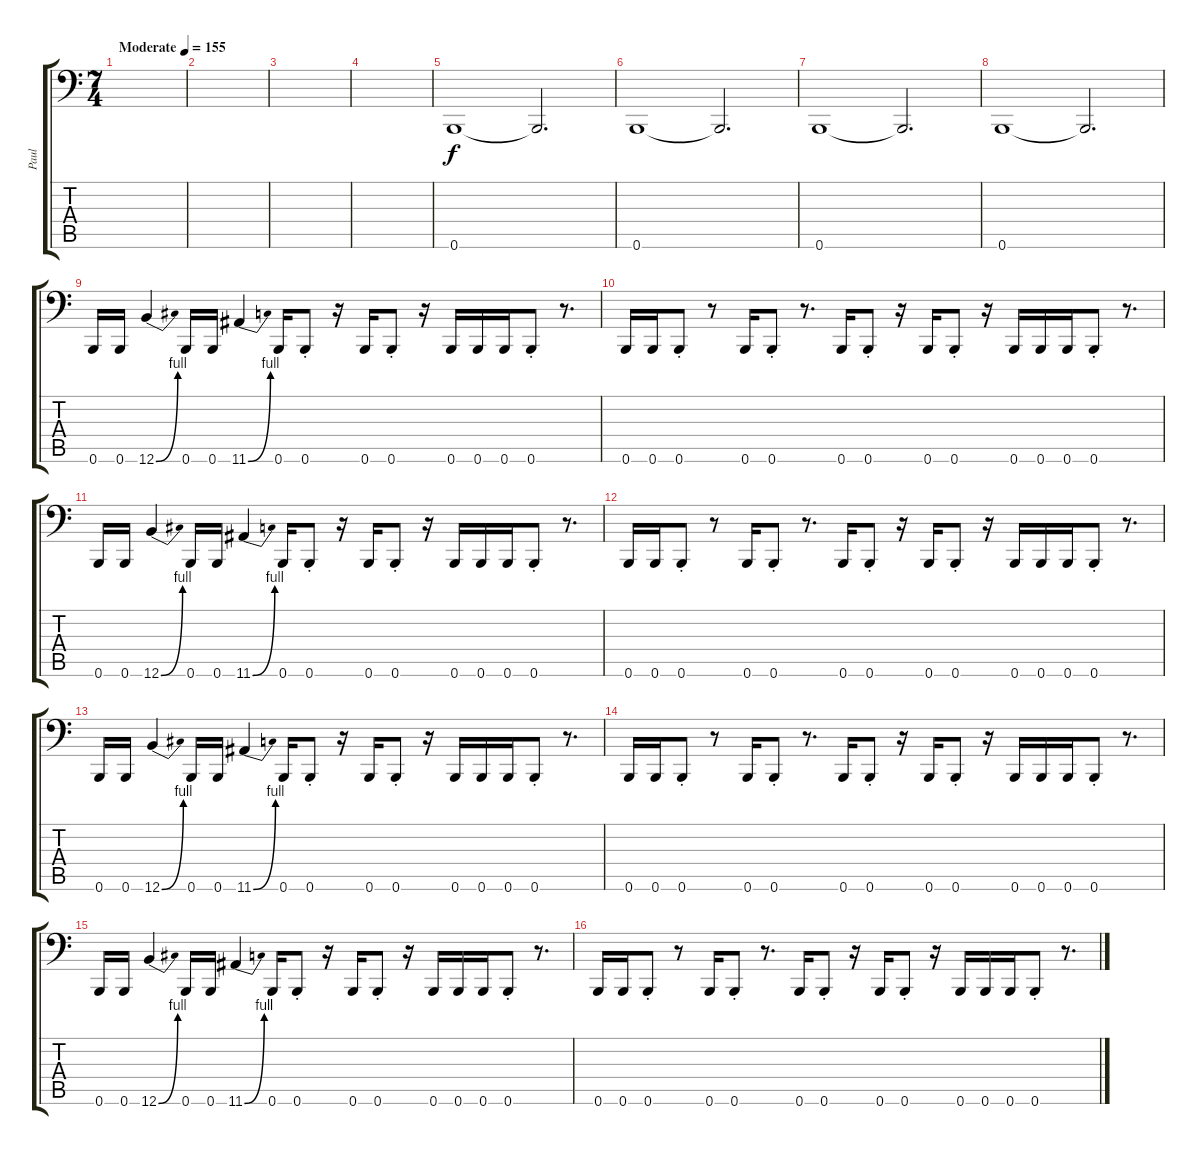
\track ("Paul" "Paul") {instrument electricbassfinger}
\staff {score tabs}
\tuning (Db3 Ab2 E2 B1 Gb1 B0) {hide}
\ts (7 4)
\tempo (155 "Moderate")
\clef f4
\ks c
|
|
|
|
0.6.1 0.6{t}.2{d} |
0.6.1 0.6{t}.2{d} |
0.6.1 0.6{t}.2{d} |
0.6.1 0.6{t}.2{d} |
0.6.16 0.6.16 12.6{be (bend 0 0 60 4)}.4 0.6.16 0.6.16 11.6{be (bend 0 0 60 4)}.4 0.6.16 0.6{st}.8 r.16 0.6.16 0.6{st}.8 r.16 0.6.16 0.6.16 0.6.16 0.6{st}.8 r.8{d} |
0.6.16 0.6.16 0.6{st}.8 r.8 0.6.16 0.6{st}.8 r.8{d} 0.6.16 0.6{st}.8 r.16 0.6.16 0.6{st}.8 r.16 0.6.16 0.6.16 0.6.16 0.6{st}.8 r.8{d} |
0.6.16 0.6.16 12.6{be (bend 0 0 60 4)}.4 0.6.16 0.6.16 11.6{be (bend 0 0 60 4)}.4 0.6.16 0.6{st}.8 r.16 0.6.16 0.6{st}.8 r.16 0.6.16 0.6.16 0.6.16 0.6{st}.8 r.8{d} |
0.6.16 0.6.16 0.6{st}.8 r.8 0.6.16 0.6{st}.8 r.8{d} 0.6.16 0.6{st}.8 r.16 0.6.16 0.6{st}.8 r.16 0.6.16 0.6.16 0.6.16 0.6{st}.8 r.8{d} |
0.6.16 0.6.16 12.6{be (bend 0 0 60 4)}.4 0.6.16 0.6.16 11.6{be (bend 0 0 60 4)}.4 0.6.16 0.6{st}.8 r.16 0.6.16 0.6{st}.8 r.16 0.6.16 0.6.16 0.6.16 0.6{st}.8 r.8{d} |
0.6.16 0.6.16 0.6{st}.8 r.8 0.6.16 0.6{st}.8 r.8{d} 0.6.16 0.6{st}.8 r.16 0.6.16 0.6{st}.8 r.16 0.6.16 0.6.16 0.6.16 0.6{st}.8 r.8{d} |
0.6.16 0.6.16 12.6{be (bend 0 0 60 4)}.4 0.6.16 0.6.16 11.6{be (bend 0 0 60 4)}.4 0.6.16 0.6{st}.8 r.16 0.6.16 0.6{st}.8 r.16 0.6.16 0.6.16 0.6.16 0.6{st}.8 r.8{d} |
0.6.16 0.6.16 0.6{st}.8 r.8 0.6.16 0.6{st}.8 r.8{d} 0.6.16 0.6{st}.8 r.16 0.6.16 0.6{st}.8 r.16 0.6.16 0.6.16 0.6.16 0.6{st}.8 r.8{d}
